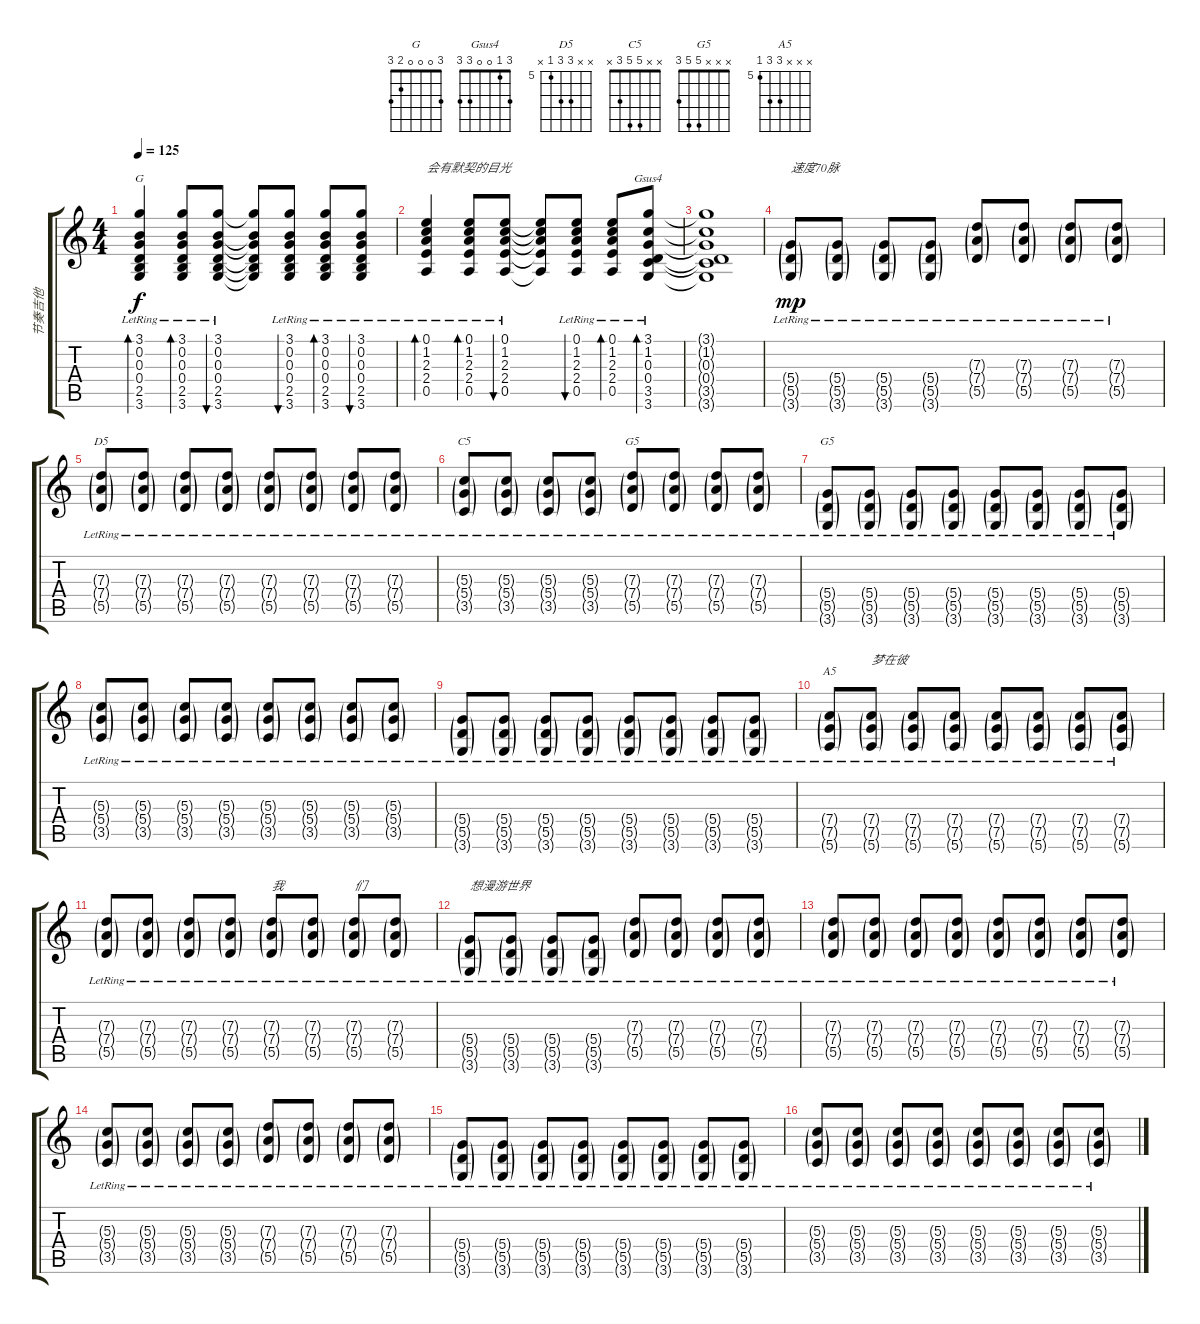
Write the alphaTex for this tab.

\track ("节奏吉他" "节奏吉他") {instrument acousticguitarsteel}
\staff {score tabs}
\tuning (E4 B3 G3 D3 A2 E2) {hide}
\chord ("G" 3 0 0 0 2 3)
\chord ("Gsus4" 3 1 0 0 3 3)
\chord ("D5" x x 7 7 5 x) {firstfret 5}
\chord ("C5" x x 5 5 3 x)
\chord ("G5" x x x 5 5 3) {firstfret 3}
\chord ("G5" x x x 5 5 3)
\chord ("A5" x x x 7 7 5) {firstfret 5}
\ts (4 4)
\tempo 125
\clef g2
\ks c
(3.1{lr} 0.2{lr} 0.3{lr} 0.4{lr} 2.5{lr} 3.6{lr}).4{bd 60 ch "G" dy f} (3.1{lr} 0.2{lr} 0.3{lr} 0.4{lr} 2.5{lr} 3.6{lr}).8{bd 30} (3.1{lr} 0.2{lr} 0.3{lr} 0.4{lr} 2.5{lr} 3.6{lr}).8{bu 30} (3.1{t} 0.2{t} 0.3{t} 0.4{t} 2.5{t} 3.6{t}).8 (3.1{lr} 0.2{lr} 0.3{lr} 0.4{lr} 2.5{lr} 3.6{lr}).8{bu 30} (3.1{lr} 0.2{lr} 0.3{lr} 0.4{lr} 2.5{lr} 3.6{lr}).8{bd 30} (3.1{lr} 0.2{lr} 0.3{lr} 0.4{lr} 2.5{lr} 3.6{lr}).8{bu 30} |
(0.1{lr} 1.2{lr} 2.3{lr} 2.4{lr} 0.5{lr}).4{bd 30 txt "会有默契的目光"} (0.1{lr} 1.2{lr} 2.3{lr} 2.4{lr} 0.5{lr}).8{bd 30} (0.1{lr} 1.2{lr} 2.3{lr} 2.4{lr} 0.5{lr}).8{bu 30} (0.1{t} 1.2{t} 2.3{t} 2.4{t} 0.5{t}).8 (0.1{lr} 1.2{lr} 2.3{lr} 2.4{lr} 0.5{lr}).8{bu 30} (0.1{lr} 1.2{lr} 2.3{lr} 2.4{lr} 0.5{lr}).8{bd 30} (3.1{lr} 1.2{lr} 0.3{lr} 0.4{lr} 3.5{lr} 3.6{lr}).8{bd 30 ch "Gsus4"} |
(3.1{t} 1.2{t} 0.3{t} 0.4{t} 3.5{t} 3.6{t}).1 |
(5.4{g lr} 5.5{g lr} 3.6{g lr}).8{txt "速度70脉" dy mp} (5.4{g lr} 5.5{g lr} 3.6{g lr}).8 (5.4{g lr} 5.5{g lr} 3.6{g lr}).8 (5.4{g lr} 5.5{g lr} 3.6{g lr}).8 (7.3{g lr} 7.4{g lr} 5.5{g lr}).8 (7.3{g lr} 7.4{g lr} 5.5{g lr}).8 (7.3{g lr} 7.4{g lr} 5.5{g lr}).8 (7.3{g lr} 7.4{g lr} 5.5{g lr}).8 |
(7.3{g lr} 7.4{g lr} 5.5{g lr}).8{ch "D5"} (7.3{g lr} 7.4{g lr} 5.5{g lr}).8 (7.3{g lr} 7.4{g lr} 5.5{g lr}).8 (7.3{g lr} 7.4{g lr} 5.5{g lr}).8 (7.3{g lr} 7.4{g lr} 5.5{g lr}).8 (7.3{g lr} 7.4{g lr} 5.5{g lr}).8 (7.3{g lr} 7.4{g lr} 5.5{g lr}).8 (7.3{g lr} 7.4{g lr} 5.5{g lr}).8 |
(5.3{g lr} 5.4{g lr} 3.5{g lr}).8{ch "C5"} (5.3{g lr} 5.4{g lr} 3.5{g lr}).8 (5.3{g lr} 5.4{g lr} 3.5{g lr}).8 (5.3{g lr} 5.4{g lr} 3.5{g lr}).8 (7.3{g lr} 7.4{g lr} 5.5{g lr}).8{ch "G5"} (7.3{g lr} 7.4{g lr} 5.5{g lr}).8 (7.3{g lr} 7.4{g lr} 5.5{g lr}).8 (7.3{g lr} 7.4{g lr} 5.5{g lr}).8 |
(5.4{g lr} 5.5{g lr} 3.6{g lr}).8{ch "G5"} (5.4{g lr} 5.5{g lr} 3.6{g lr}).8 (5.4{g lr} 5.5{g lr} 3.6{g lr}).8 (5.4{g lr} 5.5{g lr} 3.6{g lr}).8 (5.4{g lr} 5.5{g lr} 3.6{g lr}).8 (5.4{g lr} 5.5{g lr} 3.6{g lr}).8 (5.4{g lr} 5.5{g lr} 3.6{g lr}).8 (5.4{g lr} 5.5{g lr} 3.6{g lr}).8 |
(5.3{g lr} 5.4{g lr} 3.5{g lr}).8 (5.3{g lr} 5.4{g lr} 3.5{g lr}).8 (5.3{g lr} 5.4{g lr} 3.5{g lr}).8 (5.3{g lr} 5.4{g lr} 3.5{g lr}).8 (5.3{g lr} 5.4{g lr} 3.5{g lr}).8 (5.3{g lr} 5.4{g lr} 3.5{g lr}).8 (5.3{g lr} 5.4{g lr} 3.5{g lr}).8 (5.3{g lr} 5.4{g lr} 3.5{g lr}).8 |
(5.4{g lr} 5.5{g lr} 3.6{g lr}).8 (5.4{g lr} 5.5{g lr} 3.6{g lr}).8 (5.4{g lr} 5.5{g lr} 3.6{g lr}).8 (5.4{g lr} 5.5{g lr} 3.6{g lr}).8 (5.4{g lr} 5.5{g lr} 3.6{g lr}).8 (5.4{g lr} 5.5{g lr} 3.6{g lr}).8 (5.4{g lr} 5.5{g lr} 3.6{g lr}).8 (5.4{g lr} 5.5{g lr} 3.6{g lr}).8 |
(7.4{g lr} 7.5{g lr} 5.6{g lr}).8{ch "A5"} (7.4{g lr} 7.5{g lr} 5.6{g lr}).8{txt "梦在彼"} (7.4{g lr} 7.5{g lr} 5.6{g lr}).8 (7.4{g lr} 7.5{g lr} 5.6{g lr}).8 (7.4{g lr} 7.5{g lr} 5.6{g lr}).8 (7.4{g lr} 7.5{g lr} 5.6{g lr}).8 (7.4{g lr} 7.5{g lr} 5.6{g lr}).8 (7.4{g lr} 7.5{g lr} 5.6{g lr}).8 |
(7.3{g lr} 7.4{g lr} 5.5{g lr}).8 (7.3{g lr} 7.4{g lr} 5.5{g lr}).8 (7.3{g lr} 7.4{g lr} 5.5{g lr}).8 (7.3{g lr} 7.4{g lr} 5.5{g lr}).8 (7.3{g lr} 7.4{g lr} 5.5{g lr}).8{txt "我"} (7.3{g lr} 7.4{g lr} 5.5{g lr}).8 (7.3{g lr} 7.4{g lr} 5.5{g lr}).8{txt "们"} (7.3{g lr} 7.4{g lr} 5.5{g lr}).8 |
(5.4{g lr} 5.5{g lr} 3.6{g lr}).8{txt "想漫游世界 "} (5.4{g lr} 5.5{g lr} 3.6{g lr}).8 (5.4{g lr} 5.5{g lr} 3.6{g lr}).8 (5.4{g lr} 5.5{g lr} 3.6{g lr}).8 (7.3{g lr} 7.4{g lr} 5.5{g lr}).8 (7.3{g lr} 7.4{g lr} 5.5{g lr}).8 (7.3{g lr} 7.4{g lr} 5.5{g lr}).8 (7.3{g lr} 7.4{g lr} 5.5{g lr}).8 |
(7.3{g lr} 7.4{g lr} 5.5{g lr}).8 (7.3{g lr} 7.4{g lr} 5.5{g lr}).8 (7.3{g lr} 7.4{g lr} 5.5{g lr}).8 (7.3{g lr} 7.4{g lr} 5.5{g lr}).8 (7.3{g lr} 7.4{g lr} 5.5{g lr}).8 (7.3{g lr} 7.4{g lr} 5.5{g lr}).8 (7.3{g lr} 7.4{g lr} 5.5{g lr}).8 (7.3{g lr} 7.4{g lr} 5.5{g lr}).8 |
(5.3{g lr} 5.4{g lr} 3.5{g lr}).8 (5.3{g lr} 5.4{g lr} 3.5{g lr}).8 (5.3{g lr} 5.4{g lr} 3.5{g lr}).8 (5.3{g lr} 5.4{g lr} 3.5{g lr}).8 (7.3{g lr} 7.4{g lr} 5.5{g lr}).8 (7.3{g lr} 7.4{g lr} 5.5{g lr}).8 (7.3{g lr} 7.4{g lr} 5.5{g lr}).8 (7.3{g lr} 7.4{g lr} 5.5{g lr}).8 |
(5.4{g lr} 5.5{g lr} 3.6{g lr}).8 (5.4{g lr} 5.5{g lr} 3.6{g lr}).8 (5.4{g lr} 5.5{g lr} 3.6{g lr}).8 (5.4{g lr} 5.5{g lr} 3.6{g lr}).8 (5.4{g lr} 5.5{g lr} 3.6{g lr}).8 (5.4{g lr} 5.5{g lr} 3.6{g lr}).8 (5.4{g lr} 5.5{g lr} 3.6{g lr}).8 (5.4{g lr} 5.5{g lr} 3.6{g lr}).8 |
(5.3{g lr} 5.4{g lr} 3.5{g lr}).8 (5.3{g lr} 5.4{g lr} 3.5{g lr}).8 (5.3{g lr} 5.4{g lr} 3.5{g lr}).8 (5.3{g lr} 5.4{g lr} 3.5{g lr}).8 (5.3{g lr} 5.4{g lr} 3.5{g lr}).8 (5.3{g lr} 5.4{g lr} 3.5{g lr}).8 (5.3{g lr} 5.4{g lr} 3.5{g lr}).8 (5.3{g lr} 5.4{g lr} 3.5{g lr}).8
